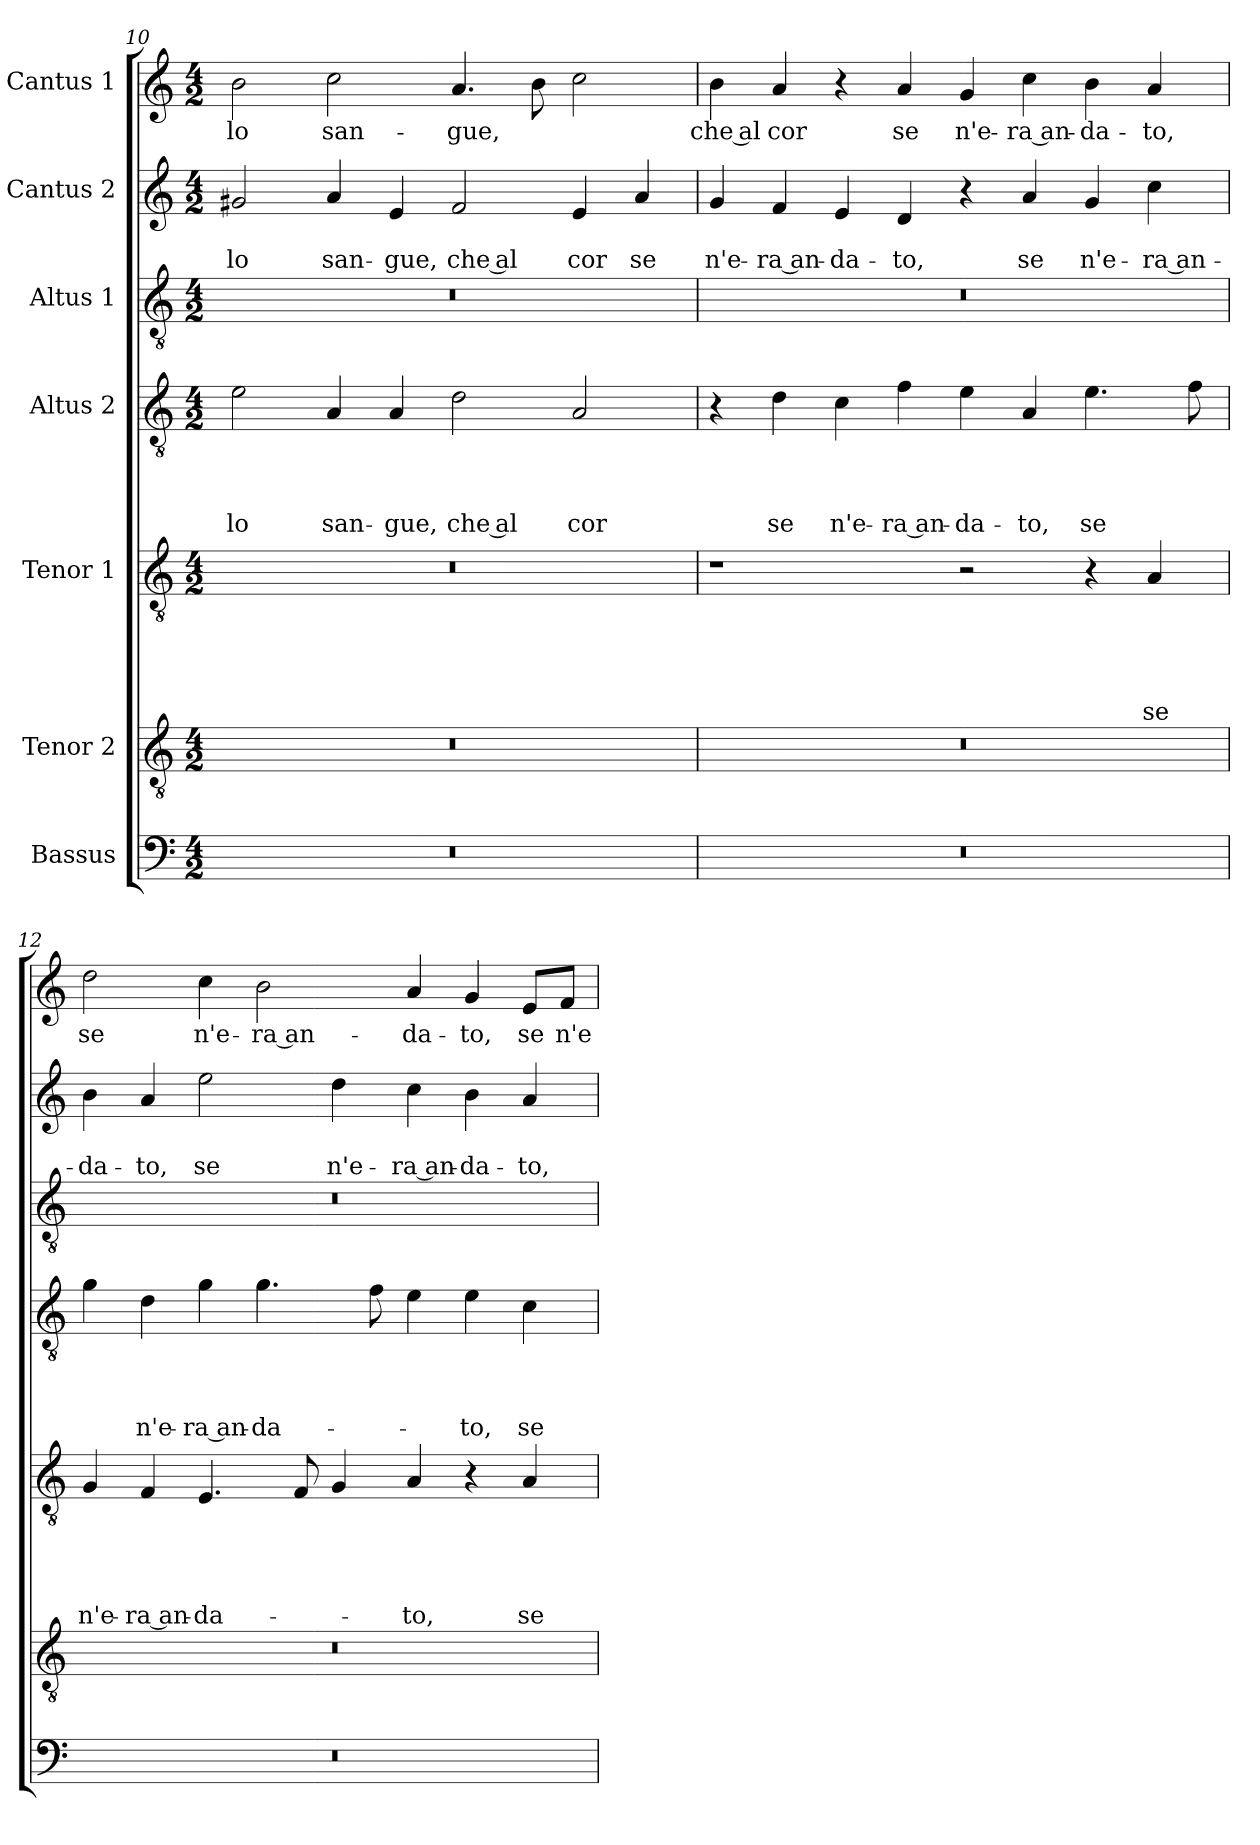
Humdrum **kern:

**kern	**kern	**kern	**text	**text	**text	**text	**text	**kern	**text	**text	**text	**text	**kern	**kern	**text	**text	**kern	**text
*part7	*part6	*part5	*part5	*part5	*part5	*part5	*part5	*part4	*part4	*part4	*part4	*part4	*part3	*part2	*part2	*part2	*part1	*part1
*staff7	*staff6	*staff5	*staff5	*staff5	*staff5	*staff5	*staff5	*staff4	*staff4	*staff4	*staff4	*staff4	*staff3	*staff2	*staff2	*staff2	*staff1	*staff1
*I"Bassus	*I"Tenor 2	*I"Tenor 1	*	*	*	*	*	*I"Altus 2	*	*	*	*	*I"Altus 1	*I"Cantus 2	*	*	*I"Cantus 1	*
*clefF4	*clefGv2	*clefGv2	*	*	*	*	*	*clefGv2	*	*	*	*	*clefGv2	*clefG2	*	*	*clefG2	*
*k[]	*k[]	*k[]	*	*	*	*	*	*k[]	*	*	*	*	*k[]	*k[]	*	*	*k[]	*
*a:	*a:	*a:	*	*	*	*	*	*a:	*	*	*	*	*a:	*a:	*	*	*a:	*
*M4/2	*M4/2	*M4/2	*	*	*	*	*	*M4/2	*	*	*	*	*M4/2	*M4/2	*	*	*M4/2	*
=10	=10	=10	=10	=10	=10	=10	=10	=10	=10	=10	=10	=10	=10	=10	=10	=10	=10	=10
!	!	!	!	!	!	!	!	!	!	!	!	!LO:LY:b	!	!	!	!LO:LY:b	!	!LO:LY:b
0r	0r	0r	.	.	.	.	.	2e\	.	.	.	lo	0r	2g#X/	.	lo	2b\	lo
!	!	!	!	!	!	!	!	!	!	!	!	!LO:LY:b	!	!	!	!LO:LY:b	!	!LO:LY:b
.	.	.	.	.	.	.	.	4A/	.	.	.	san-	.	4a/	.	san-	2cc\	san-
!	!	!	!	!	!	!	!	!	!	!	!	!LO:LY:b	!	!	!	!LO:LY:b	!	!
.	.	.	.	.	.	.	.	4A/	.	.	.	-gue,	.	4e/	.	-gue,	.	.
!	!	!	!	!	!	!	!	!	!	!	!	!LO:LY:b	!	!	!	!LO:LY:b	!	!LO:LY:b
.	.	.	.	.	.	.	.	2d\	.	.	.	che al	.	2f/	.	che al	4.a/	-gue,
.	.	.	.	.	.	.	.	.	.	.	.	.	.	.	.	.	8b\	.
!	!	!	!	!	!	!	!	!	!	!	!	!LO:LY:b	!	!	!	!LO:LY:b	!	!
.	.	.	.	.	.	.	.	2A/	.	.	.	cor	.	4e/	.	cor	2cc\	.
!	!	!	!	!	!	!	!	!	!	!	!	!	!	!	!	!LO:LY:b	!	!
.	.	.	.	.	.	.	.	.	.	.	.	.	.	4a/	.	se	.	.
!!LO:PB:g=z
=11	=11	=11	=11	=11	=11	=11	=11	=11	=11	=11	=11	=11	=11	=11	=11	=11	=11	=11
!	!	!	!	!	!	!	!	!	!	!	!	!	!	!	!	!LO:LY:b	!	!LO:LY:b
0r	0r	1r	.	.	.	.	.	4r	.	.	.	.	0r	4g/	.	n'e-	4b\	che al
!	!	!	!	!	!	!	!	!	!	!	!	!LO:LY:b	!	!	!	!LO:LY:b	!	!LO:LY:b
.	.	.	.	.	.	.	.	4d\	.	.	.	se	.	4f/	.	-ra an-	4a/	cor
!	!	!	!	!	!	!	!	!	!	!	!	!LO:LY:b	!	!	!	!LO:LY:b	!	!
.	.	.	.	.	.	.	.	4c\	.	.	.	n'e-	.	4e/	.	-da-	4r	.
!	!	!	!	!	!	!	!	!	!	!	!	!LO:LY:b	!	!	!	!LO:LY:b	!	!LO:LY:b
.	.	.	.	.	.	.	.	4f\	.	.	.	-ra an-	.	4d/	.	-to,	4a/	se
!	!	!	!	!	!	!	!	!	!	!	!	!LO:LY:b	!	!	!	!	!	!LO:LY:b
.	.	2r	.	.	.	.	.	4e\	.	.	.	-da-	.	4r	.	.	4g/	n'e-
!	!	!	!	!	!	!	!	!	!	!	!	!LO:LY:b	!	!	!	!LO:LY:b	!	!LO:LY:b
.	.	.	.	.	.	.	.	4A/	.	.	.	-to,	.	4a/	.	se	4cc\	-ra an-
!	!	!	!	!	!	!	!	!	!	!	!	!LO:LY:b	!	!	!	!LO:LY:b	!	!LO:LY:b
.	.	4r	.	.	.	.	.	4.e\	.	.	.	se	.	4g/	.	n'e-	4b\	-da-
!	!	!	!	!	!	!	!LO:LY:b	!	!	!	!	!	!	!	!	!LO:LY:b	!	!LO:LY:b
.	.	4A/	.	.	.	.	se	.	.	.	.	.	.	4cc\	.	-ra an-	4a/	-to,
.	.	.	.	.	.	.	.	8f\	.	.	.	.	.	.	.	.	.	.
=12	=12	=12	=12	=12	=12	=12	=12	=12	=12	=12	=12	=12	=12	=12	=12	=12	=12	=12
!	!	!	!	!	!	!	!LO:LY:b	!	!	!	!	!	!	!	!	!LO:LY:b	!	!LO:LY:b
0r	0r	4G/	.	.	.	.	n'e-	4g\	.	.	.	.	0r	4b\	.	-da-	2dd\	se
!	!	!	!	!	!	!	!LO:LY:b	!	!	!	!	!LO:LY:b	!	!	!	!LO:LY:b	!	!
.	.	4F/	.	.	.	.	-ra an-	4d\	.	.	.	n'e-	.	4a/	.	-to,	.	.
!	!	!	!	!	!	!	!LO:LY:b	!	!	!	!	!LO:LY:b	!	!	!	!LO:LY:b	!	!LO:LY:b
.	.	4.E/	.	.	.	.	-da-	4g\	.	.	.	-ra an-	.	2ee\	.	se	4cc\	n'e-
!	!	!	!	!	!	!	!	!	!	!	!	!LO:LY:b	!	!	!	!	!	!LO:LY:b
.	.	.	.	.	.	.	.	4.g\	.	.	.	-da-	.	.	.	.	2b\	-ra an-
.	.	8F/	.	.	.	.	.	.	.	.	.	.	.	.	.	.	.	.
!	!	!	!	!	!	!	!	!	!	!	!	!	!	!	!	!LO:LY:b	!	!
.	.	4G/	.	.	.	.	.	.	.	.	.	.	.	4dd\	.	n'e-	.	.
.	.	.	.	.	.	.	.	8f\	.	.	.	.	.	.	.	.	.	.
!	!	!	!	!	!	!	!LO:LY:b	!	!	!	!	!	!	!	!	!LO:LY:b	!	!LO:LY:b
.	.	4A/	.	.	.	.	-to,	4e\	.	.	.	.	.	4cc\	.	-ra an-	4a/	-da-
!	!	!	!	!	!	!	!	!	!	!	!	!LO:LY:b	!	!	!	!LO:LY:b	!	!LO:LY:b
.	.	4r	.	.	.	.	.	4e\	.	.	.	-to,	.	4b\	.	-da-	4g/	-to,
!	!	!	!	!	!	!	!LO:LY:b	!	!	!	!	!LO:LY:b	!	!	!	!LO:LY:b	!	!LO:LY:b
.	.	4A/	.	.	.	.	se	4c\	.	.	.	se	.	4a/	.	-to,	8e/L	se
!	!	!	!	!	!	!	!	!	!	!	!	!	!	!	!	!	!	!LO:LY:b
.	.	.	.	.	.	.	.	.	.	.	.	.	.	.	.	.	8f/J	n'e-
=	=	=	=	=	=	=	=	=	=	=	=	=	=	=	=	=	=	=
*-	*-	*-	*-	*-	*-	*-	*-	*-	*-	*-	*-	*-	*-	*-	*-	*-	*-	*-
